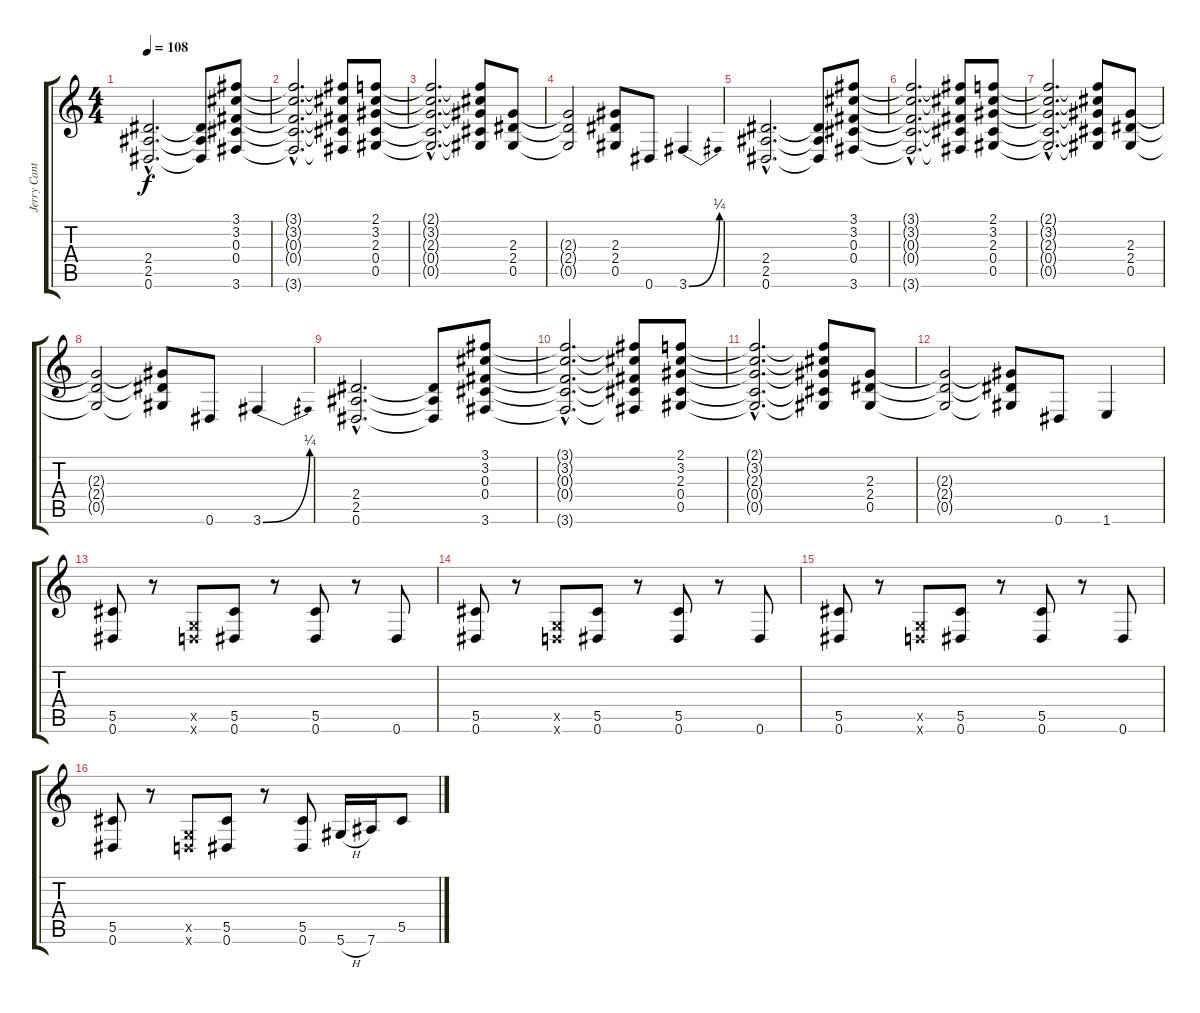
\track ("Jerry Cantrell (Guitar 2)" "Jerry Cant") {instrument overdrivenguitar}
\staff {score tabs}
\tuning (Eb4 Bb3 Gb3 Db3 Ab2 Eb2) {hide}
\ts (4 4)
\tempo 108
\clef g2
\ks c
(2.4{hac} 2.5{hac} 0.6{hac}).2{d dy f} (2.4{t} 2.5{t} 0.6{t}).8 (3.1 3.2 0.3 0.4 3.6).8 |
(3.1{hac t} 3.2{hac t} 0.3{hac t} 0.4{hac t} 3.6{hac t}).2{d} (3.1{t} 3.2{t} 0.3{t} 0.4{t} 3.6{t}).8 (2.1 3.2 2.3 0.4 0.5).8 |
(2.1{hac t} 3.2{hac t} 2.3{hac t} 0.4{hac t} 0.5{hac t}).2{d} (2.1{t} 3.2{t} 2.3{t} 0.4{t} 0.5{t}).8 (2.3 2.4 0.5).8 |
(2.3{t} 2.4{t} 0.5{t}).2 (2.3 2.4 0.5).8 0.6.8 3.6{be (bend 0 0 60 1)}.4 |
(2.4{hac} 2.5{hac} 0.6{hac}).2{d} (2.4{t} 2.5{t} 0.6{t}).8 (3.1 3.2 0.3 0.4 3.6).8 |
(3.1{hac t} 3.2{hac t} 0.3{hac t} 0.4{hac t} 3.6{hac t}).2{d} (3.1{t} 3.2{t} 0.3{t} 0.4{t} 3.6{t}).8 (2.1 3.2 2.3 0.4 0.5).8 |
(2.1{hac t} 3.2{hac t} 2.3{hac t} 0.4{hac t} 0.5{hac t}).2{d} (2.1{t} 3.2{t} 2.3{t} 0.4{t} 0.5{t}).8 (2.3 2.4 0.5).8 |
(2.3{t} 2.4{t} 0.5{t}).2 (2.3{t} 2.4{t} 0.5{t}).8 0.6.8 3.6{be (bend 0 0 60 1)}.4 |
(2.4{hac} 2.5{hac} 0.6{hac}).2{d} (2.4{t} 2.5{t} 0.6{t}).8 (3.1 3.2 0.3 0.4 3.6).8 |
(3.1{hac t} 3.2{hac t} 0.3{hac t} 0.4{hac t} 3.6{hac t}).2{d} (3.1{t} 3.2{t} 0.3{t} 0.4{t} 3.6{t}).8 (2.1 3.2 2.3 0.4 0.5).8 |
(2.1{hac t} 3.2{hac t} 2.3{hac t} 0.4{hac t} 0.5{hac t}).2{d} (2.1{t} 3.2{t} 2.3{t} 0.4{t} 0.5{t}).8 (2.3 2.4 0.5).8 |
(2.3{t} 2.4{t} 0.5{t}).2 (2.3{t} 2.4{t} 0.5{t}).8 0.6.8 1.6.4 |
(5.5 0.6).8 r.8 (-1.5{x} -1.6{x}).8 (5.5 0.6).8 r.8 (5.5 0.6).8 r.8 0.6.8 |
(5.5 0.6).8 r.8 (-1.5{x} -1.6{x}).8 (5.5 0.6).8 r.8 (5.5 0.6).8 r.8 0.6.8 |
(5.5 0.6).8 r.8 (-1.5{x} -1.6{x}).8 (5.5 0.6).8 r.8 (5.5 0.6).8 r.8 0.6.8 |
(5.5 0.6).8 r.8 (-1.5{x} -1.6{x}).8 (5.5 0.6).8 r.8 (5.5 0.6).8 5.6{h}.16 7.6.16 5.5.8
